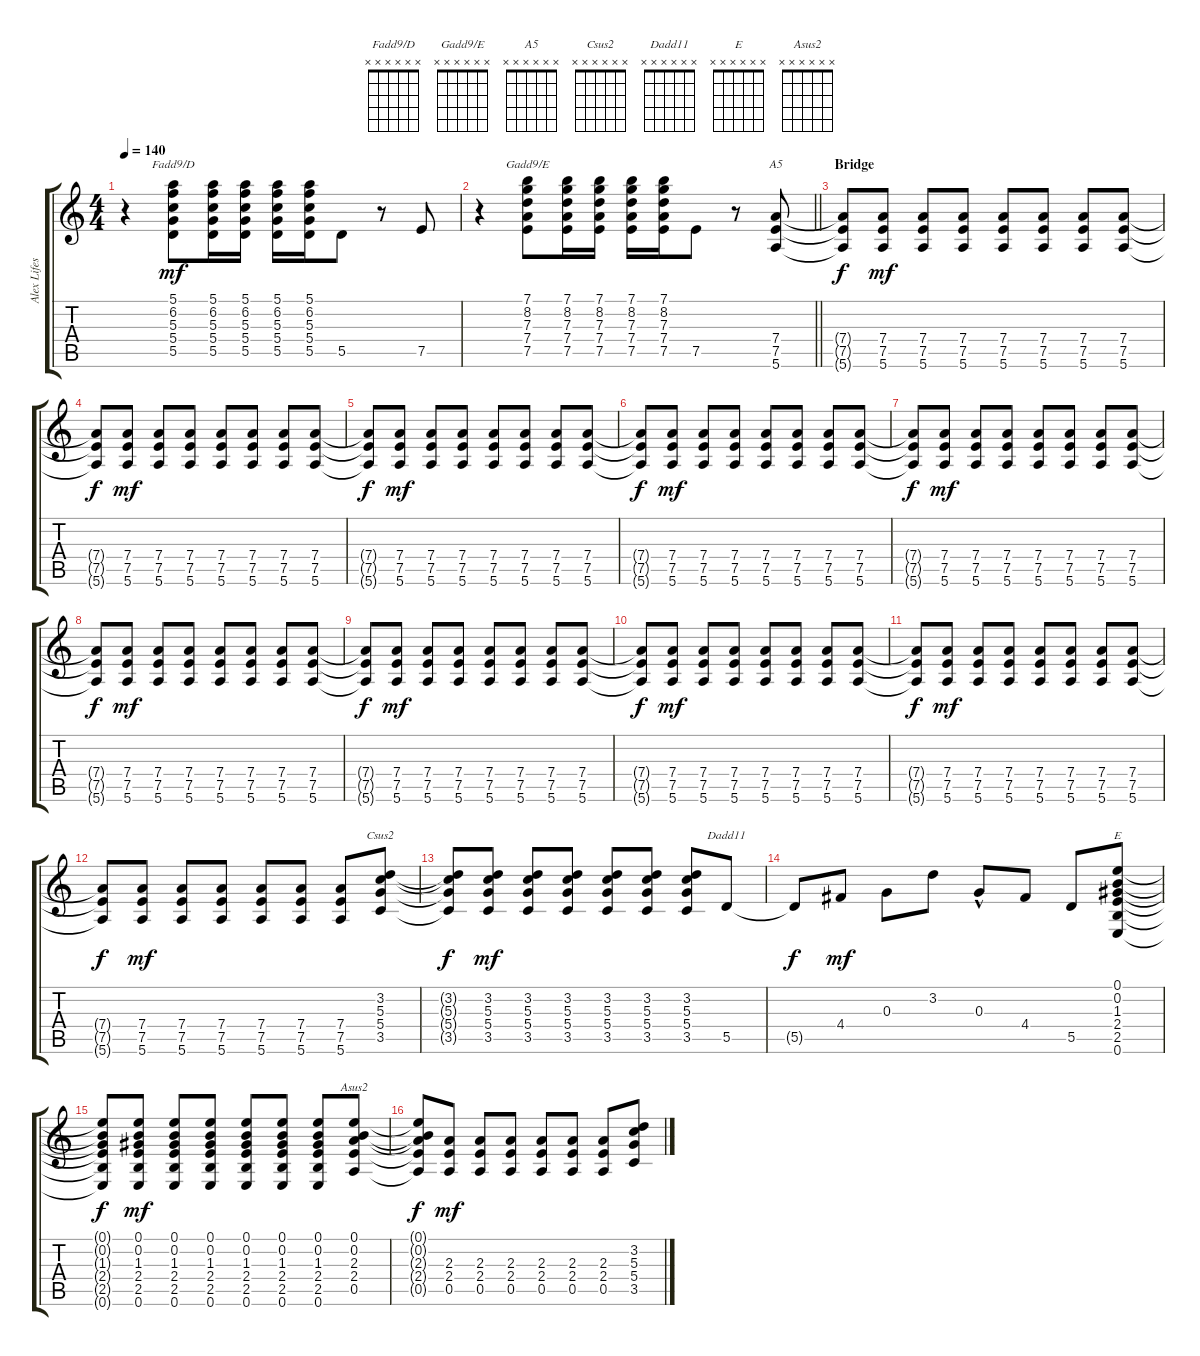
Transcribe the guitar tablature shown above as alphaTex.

\track ("Alex Lifeson 2" "Alex Lifes") {instrument distortionguitar}
\staff {score tabs}
\tuning (E4 B3 G3 D3 A2 E2) {hide}
\chord ("Fadd9/D" x x x x x x) {firstfret 0}
\chord ("Gadd9/E" x x x x x x) {firstfret 0}
\chord ("A5" x x x x x x) {firstfret 0}
\chord ("Csus2" x x x x x x) {firstfret 0}
\chord ("Dadd11" x x x x x x) {firstfret 0}
\chord ("E" x x x x x x) {firstfret 0}
\chord ("Asus2" x x x x x x) {firstfret 0}
\ts (4 4)
\tempo 140
\clef g2
\ks c
r.4{dy mf} (5.1 6.2 5.3 5.4 5.5).8{ch "Fadd9/D"} (5.1 6.2 5.3 5.4 5.5).16 (5.1 6.2 5.3 5.4 5.5).16 (5.1 6.2 5.3 5.4 5.5).16 (5.1 6.2 5.3 5.4 5.5).16 5.5.8 r.8 7.5.8 |
\barLineRight lightlight
r.4 (7.1 8.2 7.3 7.4 7.5).8{ch "Gadd9/E"} (7.1 8.2 7.3 7.4 7.5).16 (7.1 8.2 7.3 7.4 7.5).16 (7.1 8.2 7.3 7.4 7.5).16 (7.1 8.2 7.3 7.4 7.5).16 7.5.8 r.8 (7.4 7.5 5.6).8{ch "A5"} |
\section ("" "Bridge")
(7.4{t} 7.5{t} 5.6{t}).8{dy f} (7.4 7.5 5.6).8{dy mf} (7.4 7.5 5.6).8 (7.4 7.5 5.6).8 (7.4 7.5 5.6).8 (7.4 7.5 5.6).8 (7.4 7.5 5.6).8 (7.4 7.5 5.6).8 |
(7.4{t} 7.5{t} 5.6{t}).8{dy f} (7.4 7.5 5.6).8{dy mf} (7.4 7.5 5.6).8 (7.4 7.5 5.6).8 (7.4 7.5 5.6).8 (7.4 7.5 5.6).8 (7.4 7.5 5.6).8 (7.4 7.5 5.6).8 |
(7.4{t} 7.5{t} 5.6{t}).8{dy f} (7.4 7.5 5.6).8{dy mf} (7.4 7.5 5.6).8 (7.4 7.5 5.6).8 (7.4 7.5 5.6).8 (7.4 7.5 5.6).8 (7.4 7.5 5.6).8 (7.4 7.5 5.6).8 |
(7.4{t} 7.5{t} 5.6{t}).8{dy f} (7.4 7.5 5.6).8{dy mf} (7.4 7.5 5.6).8 (7.4 7.5 5.6).8 (7.4 7.5 5.6).8 (7.4 7.5 5.6).8 (7.4 7.5 5.6).8 (7.4 7.5 5.6).8 |
(7.4{t} 7.5{t} 5.6{t}).8{dy f} (7.4 7.5 5.6).8{dy mf} (7.4 7.5 5.6).8 (7.4 7.5 5.6).8 (7.4 7.5 5.6).8 (7.4 7.5 5.6).8 (7.4 7.5 5.6).8 (7.4 7.5 5.6).8 |
(7.4{t} 7.5{t} 5.6{t}).8{dy f} (7.4 7.5 5.6).8{dy mf} (7.4 7.5 5.6).8 (7.4 7.5 5.6).8 (7.4 7.5 5.6).8 (7.4 7.5 5.6).8 (7.4 7.5 5.6).8 (7.4 7.5 5.6).8 |
(7.4{t} 7.5{t} 5.6{t}).8{dy f} (7.4 7.5 5.6).8{dy mf} (7.4 7.5 5.6).8 (7.4 7.5 5.6).8 (7.4 7.5 5.6).8 (7.4 7.5 5.6).8 (7.4 7.5 5.6).8 (7.4 7.5 5.6).8 |
(7.4{t} 7.5{t} 5.6{t}).8{dy f} (7.4 7.5 5.6).8{dy mf} (7.4 7.5 5.6).8 (7.4 7.5 5.6).8 (7.4 7.5 5.6).8 (7.4 7.5 5.6).8 (7.4 7.5 5.6).8 (7.4 7.5 5.6).8 |
(7.4{t} 7.5{t} 5.6{t}).8{dy f} (7.4 7.5 5.6).8{dy mf} (7.4 7.5 5.6).8 (7.4 7.5 5.6).8 (7.4 7.5 5.6).8 (7.4 7.5 5.6).8 (7.4 7.5 5.6).8 (7.4 7.5 5.6).8 |
(7.4{t} 7.5{t} 5.6{t}).8{dy f} (7.4 7.5 5.6).8{dy mf} (7.4 7.5 5.6).8 (7.4 7.5 5.6).8 (7.4 7.5 5.6).8 (7.4 7.5 5.6).8 (7.4 7.5 5.6).8 (3.2 5.3 5.4 3.5).8{ch "Csus2"} |
(3.2{t} 5.3{t} 5.4{t} 3.5{t}).8{dy f} (3.2 5.3 5.4 3.5).8{dy mf} (3.2 5.3 5.4 3.5).8 (3.2 5.3 5.4 3.5).8 (3.2 5.3 5.4 3.5).8 (3.2 5.3 5.4 3.5).8 (3.2 5.3 5.4 3.5).8 5.5.8{ch "Dadd11"} |
5.5{t}.8{dy f} 4.4.8{dy mf} 0.3.8 3.2.8 0.3{hac}.8 4.4.8 5.5.8 (0.1 0.2 1.3 2.4 2.5 0.6).8{ch "E"} |
(0.1{t} 0.2{t} 1.3{t} 2.4{t} 2.5{t} 0.6{t}).8{dy f} (0.1 0.2 1.3 2.4 2.5 0.6).8{dy mf} (0.1 0.2 1.3 2.4 2.5 0.6).8 (0.1 0.2 1.3 2.4 2.5 0.6).8 (0.1 0.2 1.3 2.4 2.5 0.6).8 (0.1 0.2 1.3 2.4 2.5 0.6).8 (0.1 0.2 1.3 2.4 2.5 0.6).8 (0.1 0.2 2.3 2.4 0.5).8{ch "Asus2"} |
(0.1{t} 0.2{t} 2.3{t} 2.4{t} 0.5{t}).8{dy f} (2.3 2.4 0.5).8{dy mf} (2.3 2.4 0.5).8 (2.3 2.4 0.5).8 (2.3 2.4 0.5).8 (2.3 2.4 0.5).8 (2.3 2.4 0.5).8 (3.2 5.3 5.4 3.5).8
